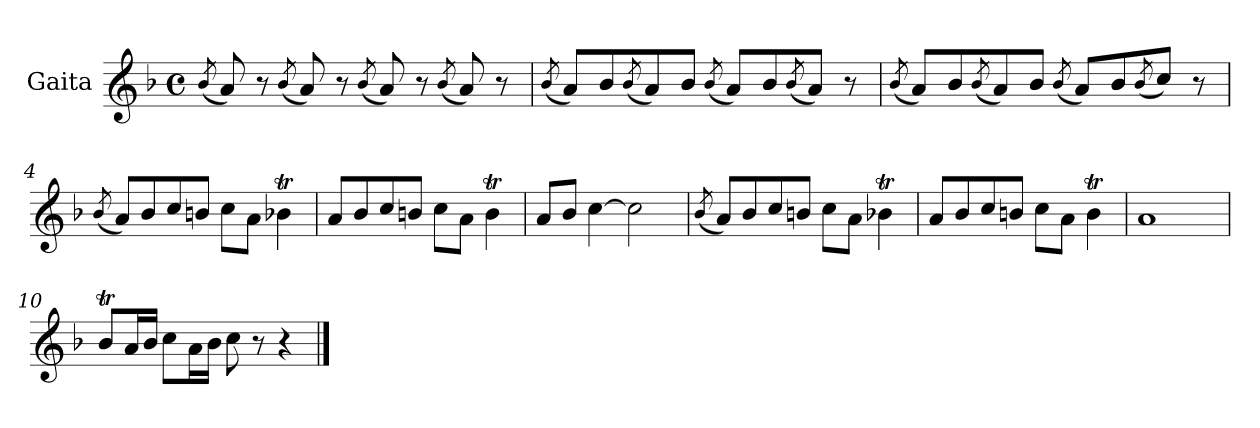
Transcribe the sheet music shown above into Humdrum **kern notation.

**kern
*part1
*staff1
*I"Gaita
*clefG2
*k[b-]
*M4/4
*met(c)
=1
(8qb-/
8a/)
8r
(8qb-/
8a/)
8r
(8qb-/
8a/)
8r
(8qb-/
8a/)
8r
=2
(8qb-/
8a/L)
8b-/
(8qb-/
8a/)
8b-/J
(8qb-/
8a/L)
8b-/
(8qb-/
8a/J)
8r
=3
(8qb-/
8a/L)
8b-/
(8qb-/
8a/)
8b-/J
(8qb-/
8a/L)
8b-/
(8qb-/
8cc/J)
8r
=4
(8qb-/
8a/L)
8b-/
8cc/
8bn/J
8cc\L
8a\J
4b-XT\
!!LO:LB:g=z
=5
8a/L
8b-/
8cc/
8bn/J
8cc\L
8a\J
4bt\
=6
8a/L
8b-/J
[4cc\
2cc\]
=7
(8qb-/
8a/L)
8b-/
8cc/
8bn/J
8cc\L
8a\J
4b-XT\
=8
8a/L
8b-/
8cc/
8bn/J
8cc\L
8a\J
4bt\
=9
1a
=10
8b-T/L
16a/L
16b-/JJ
8cc\L
16a\L
16b-\JJ
8cc\
8r
4r
==
*-
